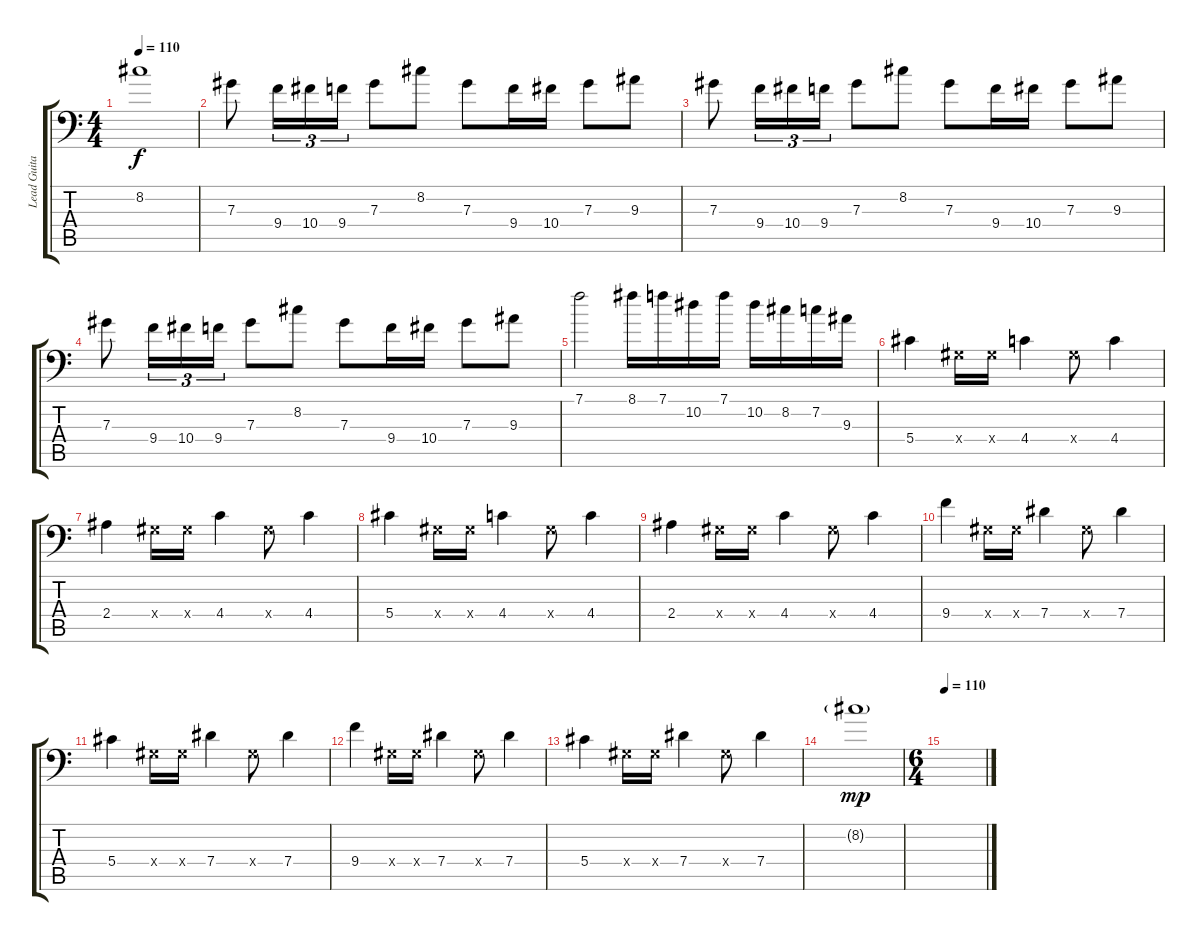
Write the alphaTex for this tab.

\track ("Lead Guitar II" "Lead Guita") {instrument distortionguitar}
\staff {score tabs}
\tuning (Bb3 F3 Db3 Ab2 Eb2 Bb1) {hide}
\ts (4 4)
\tempo 110
\clef f4
\ks c
8.2.1{dy f} |
7.3.8 9.4.16{tu (3 2)} 10.4.16{tu (3 2)} 9.4.16{tu (3 2)} 7.3.8 8.2.8 7.3.8 9.4.16 10.4.16 7.3.8 9.3.8 |
7.3.8 9.4.16{tu (3 2)} 10.4.16{tu (3 2)} 9.4.16{tu (3 2)} 7.3.8 8.2.8 7.3.8 9.4.16 10.4.16 7.3.8 9.3.8 |
7.3.8 9.4.16{tu (3 2)} 10.4.16{tu (3 2)} 9.4.16{tu (3 2)} 7.3.8 8.2.8 7.3.8 9.4.16 10.4.16 7.3.8 9.3.8 |
7.1.2 8.1.16 7.1.16 10.2.16 7.1.16 10.2.16 8.2.16 7.2.16 9.3.16 |
5.4.4 0.4{x}.16 0.4{x}.16 4.4.4 0.4{x}.8 4.4.4 |
2.4.4 0.4{x}.16 0.4{x}.16 4.4.4 0.4{x}.8 4.4.4 |
5.4.4 0.4{x}.16 0.4{x}.16 4.4.4 0.4{x}.8 4.4.4 |
2.4.4 0.4{x}.16 0.4{x}.16 4.4.4 0.4{x}.8 4.4.4 |
9.4.4 0.4{x}.16 0.4{x}.16 7.4.4 0.4{x}.8 7.4.4 |
5.4.4 0.4{x}.16 0.4{x}.16 7.4.4 0.4{x}.8 7.4.4 |
9.4.4 0.4{x}.16 0.4{x}.16 7.4.4 0.4{x}.8 7.4.4 |
5.4.4 0.4{x}.16 0.4{x}.16 7.4.4 0.4{x}.8 7.4.4 |
8.2{g}.1{dy mp} |
\ts (6 4)
\tempo 110
